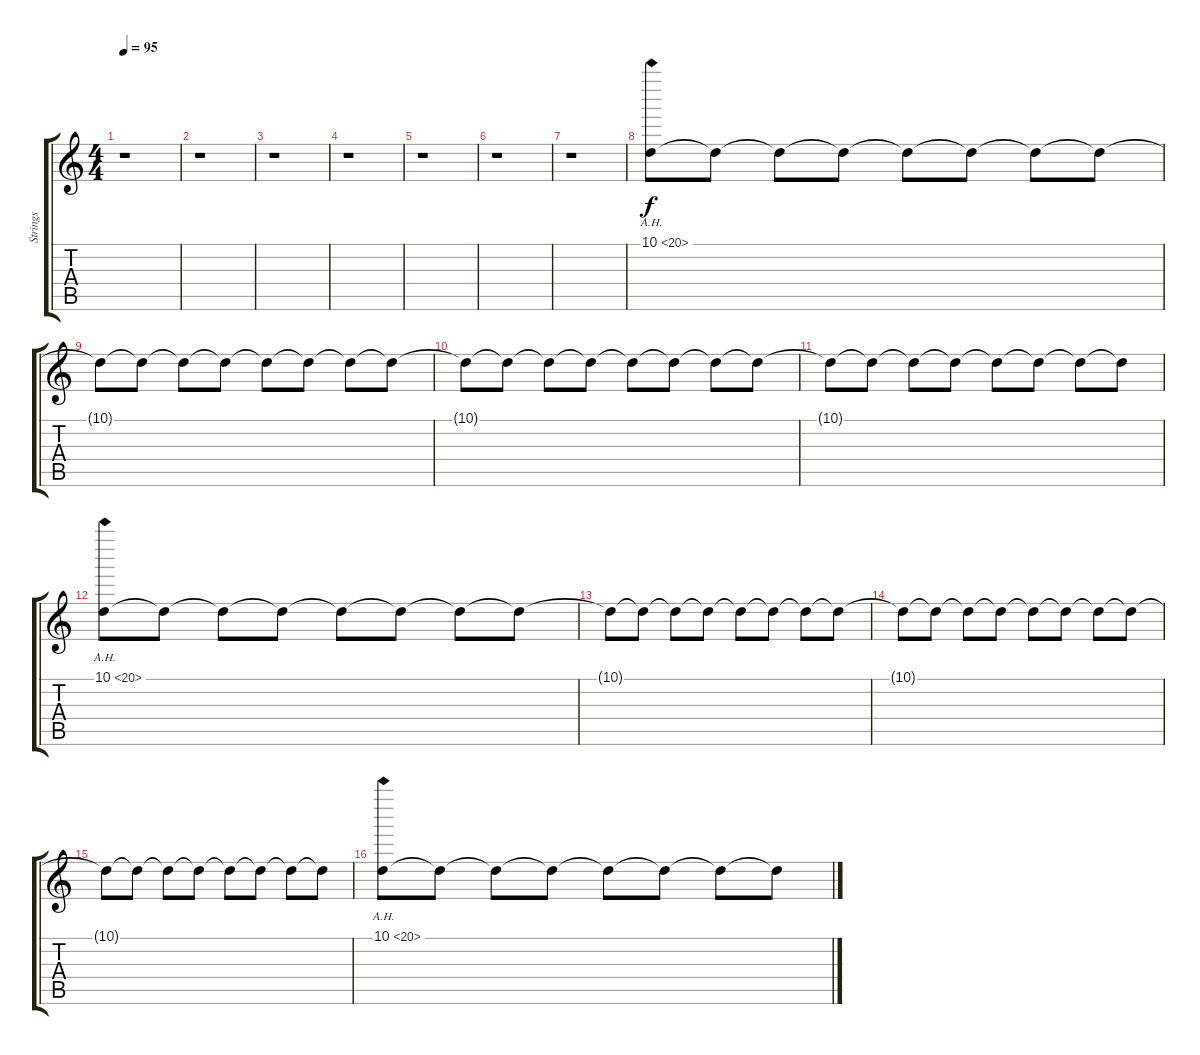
\track ("Strings" "Strings") {instrument tremolostrings}
\staff {score tabs}
\tuning (E4 B3 G3 D3 A2 E2) {hide}
\ts (4 4)
\tempo 95
\clef g2
\ks c
r.1{dy f} |
r.1 |
r.1 |
r.1 |
r.1 |
r.1 |
r.1 |
10.1{ah 10}.8{volume 0} 10.1{t}.8{volume 1} 10.1{t}.8{volume 2} 10.1{t}.8{volume 3} 10.1{t}.8{volume 4} 10.1{t}.8{volume 5} 10.1{t}.8{volume 6} 10.1{t}.8{volume 7} |
10.1{t}.8{volume 8} 10.1{t}.8{volume 9} 10.1{t}.8{volume 10} 10.1{t}.8{volume 11} 10.1{t}.8{volume 12} 10.1{t}.8{volume 12} 10.1{t}.8{volume 12} 10.1{t}.8{volume 12} |
10.1{t}.8{volume 13} 10.1{t}.8 10.1{t}.8 10.1{t}.8 10.1{t}.8 10.1{t}.8 10.1{t}.8 10.1{t}.8 |
10.1{t}.8{volume 11} 10.1{t}.8{volume 9} 10.1{t}.8{volume 7} 10.1{t}.8{volume 5} 10.1{t}.8{volume 4} 10.1{t}.8{volume 3} 10.1{t}.8{volume 2} 10.1{t}.8{volume 1} |
10.1{ah 10}.8{volume 0} 10.1{t}.8{volume 1} 10.1{t}.8{volume 2} 10.1{t}.8{volume 3} 10.1{t}.8{volume 4} 10.1{t}.8{volume 5} 10.1{t}.8{volume 6} 10.1{t}.8{volume 7} |
10.1{t}.8{volume 8} 10.1{t}.8{volume 9} 10.1{t}.8{volume 10} 10.1{t}.8{volume 11} 10.1{t}.8{volume 12} 10.1{t}.8{volume 12} 10.1{t}.8{volume 12} 10.1{t}.8{volume 12} |
10.1{t}.8{volume 13} 10.1{t}.8 10.1{t}.8 10.1{t}.8 10.1{t}.8 10.1{t}.8 10.1{t}.8 10.1{t}.8 |
10.1{t}.8{volume 11} 10.1{t}.8{volume 9} 10.1{t}.8{volume 7} 10.1{t}.8{volume 5} 10.1{t}.8{volume 4} 10.1{t}.8{volume 3} 10.1{t}.8{volume 2} 10.1{t}.8{volume 1} |
10.1{ah 10}.8{volume 0} 10.1{t}.8{volume 1} 10.1{t}.8{volume 2} 10.1{t}.8{volume 3} 10.1{t}.8{volume 4} 10.1{t}.8{volume 5} 10.1{t}.8{volume 6} 10.1{t}.8{volume 7}
